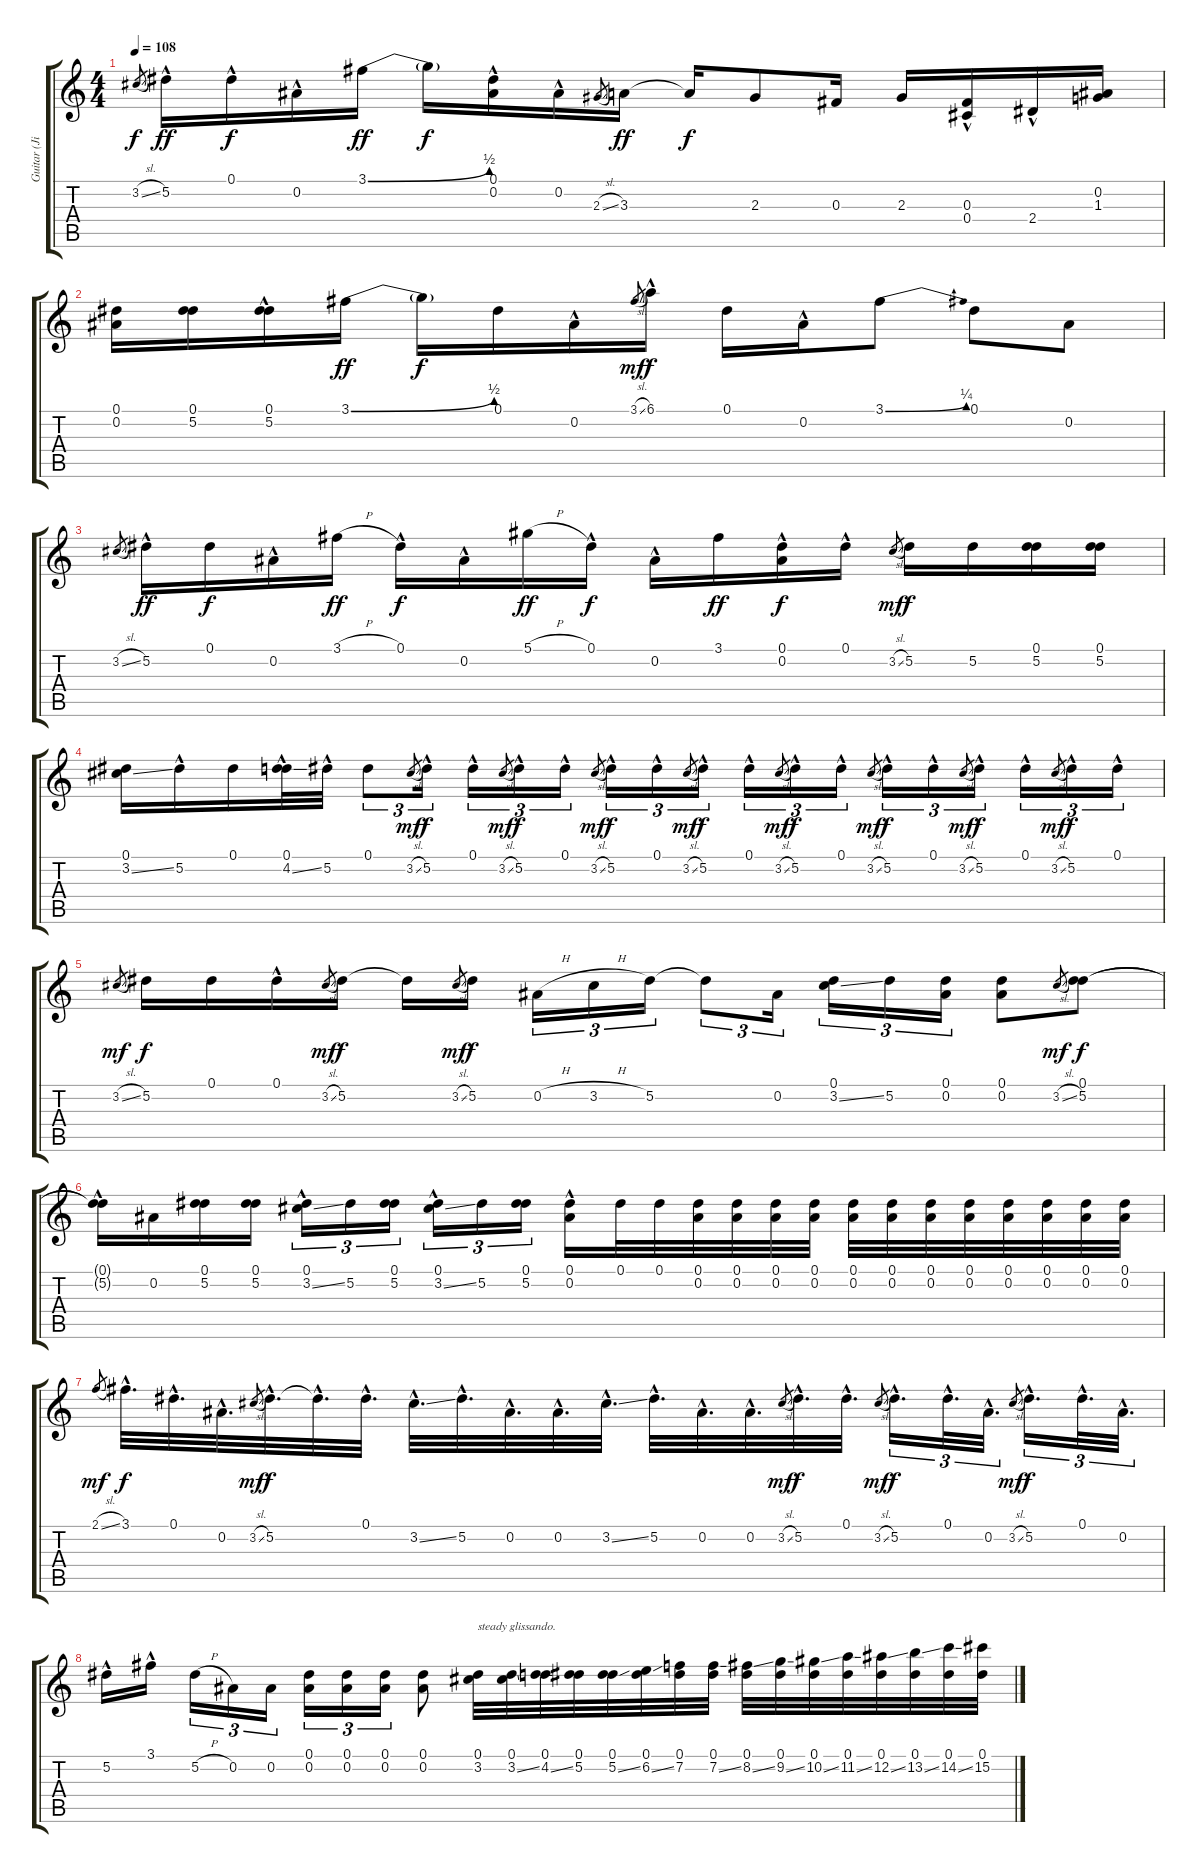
\track ("Guitar (Jimi Hendrix)" "Guitar (Ji") {instrument overdrivenguitar}
\staff {score tabs}
\tuning (Eb4 Bb3 Gb3 Db3 Ab2 Eb2) {hide}
\ts (4 4)
\tempo 108
\clef g2
\ks c
3.2{sl}.8{gr dy f} 5.2{hac}.16{dy ff} 0.1{hac}.16{dy f} 0.2{hac}.16 3.1{be (bend 0 0 60 2)}.16{dy ff} 3.1{t}.16{dy f} (0.1{hac} 0.2).16 0.2{hac}.16 2.3{sl}.8{gr} 3.3.16{dy ff} 3.3{t}.16{dy f} 2.3.8 0.3.16 2.3.16 (0.3{hac} 0.4).16 2.4{hac}.16 (0.2 1.3).16 |
(0.1 0.2).16 (0.1 5.2).16 (0.1 5.2{hac}).16 3.1{be (bend 0 0 60 2)}.16{dy ff} 3.1{t}.16{dy f} 0.1.16 0.2{hac}.16 3.1{sl}.8{gr dy mf} 6.1{hac}.16{dy f} 0.1.16 0.2{hac}.16 3.1{be (bend 0 0 60 1)}.8 0.1.8 0.2.8 |
3.2{sl}.8{gr} 5.2{hac}.16{dy ff} 0.1.16{dy f} 0.2{hac}.16 3.1{h}.16{dy ff} 0.1{hac}.16{dy f} 0.2{hac}.16 5.1{h}.16{dy ff} 0.1{hac}.16{dy f} 0.2{hac}.16 3.1.16{dy ff} (0.1 0.2{hac}).16{dy f} 0.1{hac}.16 3.2{sl}.8{gr dy mf} 5.2.16{dy f} 5.2.16 (0.1 5.2).16 (0.1 5.2).16 |
(0.1 3.2{ss}).16 5.2{hac}.16 0.1.16 (0.1{hac} 4.2{ss}).32 5.2{hac}.32 0.1.8{tu (3 2)} 3.2{sl}.8{gr dy mf} 5.2{hac}.16{tu (3 2) dy f} 0.1{hac}.16{tu (3 2)} 3.2{sl}.8{gr dy mf} 5.2{hac}.16{tu (3 2) dy f} 0.1{hac}.16{tu (3 2)} 3.2{sl}.8{gr dy mf} 5.2{hac}.16{tu (3 2) dy f} 0.1{hac}.16{tu (3 2)} 3.2{sl}.8{gr dy mf} 5.2{hac}.16{tu (3 2) dy f} 0.1{hac}.16{tu (3 2)} 3.2{sl}.8{gr dy mf} 5.2{hac}.16{tu (3 2) dy f} 0.1{hac}.16{tu (3 2)} 3.2{sl}.8{gr dy mf} 5.2{hac}.16{tu (3 2) dy f} 0.1{hac}.16{tu (3 2)} 3.2{sl}.8{gr dy mf} 5.2{hac}.16{tu (3 2) dy f} 0.1{hac}.16{tu (3 2)} 3.2{sl}.8{gr dy mf} 5.2{hac}.16{tu (3 2) dy f} 0.1{hac}.16{tu (3 2)} |
3.2{sl}.8{gr dy mf} 5.2.16{dy f} 0.1.16 0.1{hac}.16 3.2{sl}.8{gr dy mf} 5.2.16{dy f} 5.2{t}.16 3.2{sl}.8{gr dy mf} 5.2.16{dy f} 0.2{h}.16{tu (3 2)} 3.2{h}.16{tu (3 2)} 5.2.16{tu (3 2)} 5.2{t}.8{tu (3 2)} 0.2.16{tu (3 2)} (0.1 3.2{ss}).16{tu (3 2)} 5.2.16{tu (3 2)} (0.1 0.2).16{tu (3 2)} (0.1 0.2).8 3.2{sl}.8{gr dy mf} (0.1 5.2).8{dy f} |
(0.1{hac t} 5.2{t}).16 0.2.16 (0.1 5.2).16 (0.1 5.2).16 (0.1{hac} 3.2{ss}).16{tu (3 2)} 5.2.16{tu (3 2)} (0.1 5.2).16{tu (3 2)} (0.1{hac} 3.2{ss}).16{tu (3 2)} 5.2.16{tu (3 2)} (0.1 5.2).16{tu (3 2)} (0.1 0.2{hac}).16 0.1.32 0.1.32 (0.1 0.2).32 (0.1 0.2).32 (0.1 0.2).32 (0.1 0.2).32 (0.1 0.2).32 (0.1 0.2).32 (0.1 0.2).32 (0.1 0.2).32 (0.1 0.2).32 (0.1 0.2).32 (0.1 0.2).32 (0.1 0.2).32 |
2.1{sl}.8{gr dy mf} 3.1{hac}.32{d dy f} 0.1{hac}.32{d} 0.2{hac}.32{d} 3.2{sl}.8{gr dy mf} 5.2{hac}.32{d dy f} 5.2{hac t}.32{d} 0.1{hac}.32{d} 3.2{ss hac}.32{d} 5.2{hac}.32{d} 0.2{hac}.32{d} 0.2{hac}.32{d} 3.2{ss hac}.32{d} 5.2{hac}.32{d} 0.2{hac}.32{d} 0.2{hac}.32{d} 3.2{sl}.8{gr dy mf} 5.2{hac}.32{d dy f} 0.1{hac}.32{d} 3.2{sl}.8{gr dy mf} 5.2{hac}.16{d tu (3 2) dy f} 0.1{hac}.32{d tu (3 2)} 0.2{hac}.32{d tu (3 2)} 3.2{sl}.8{gr dy mf} 5.2{hac}.16{d tu (3 2) dy f} 0.1{hac}.32{d tu (3 2)} 0.2{hac}.32{d tu (3 2)} |
5.2{hac}.16 3.1{hac}.16 5.2{h}.16{tu (3 2)} 0.2.16{tu (3 2)} 0.2.16{tu (3 2)} (0.1 0.2).16{tu (3 2)} (0.1 0.2).16{tu (3 2)} (0.1 0.2).16{tu (3 2)} (0.1 0.2).8 (0.1 3.2).32{txt "steady glissando."} (0.1 3.2{ss}).32 (0.1 4.2{ss}).32 (0.1 5.2).32 (0.1 5.2{ss}).32 (0.1 6.2{ss}).32 (0.1 7.2).32 (0.1 7.2{ss}).32 (0.1 8.2{ss}).32 (0.1 9.2{ss}).32 (0.1 10.2{ss}).32 (0.1 11.2{ss}).32 (0.1 12.2{ss}).32 (0.1 13.2{ss}).32 (0.1 14.2{ss}).32 (0.1 15.2{ss}).32
